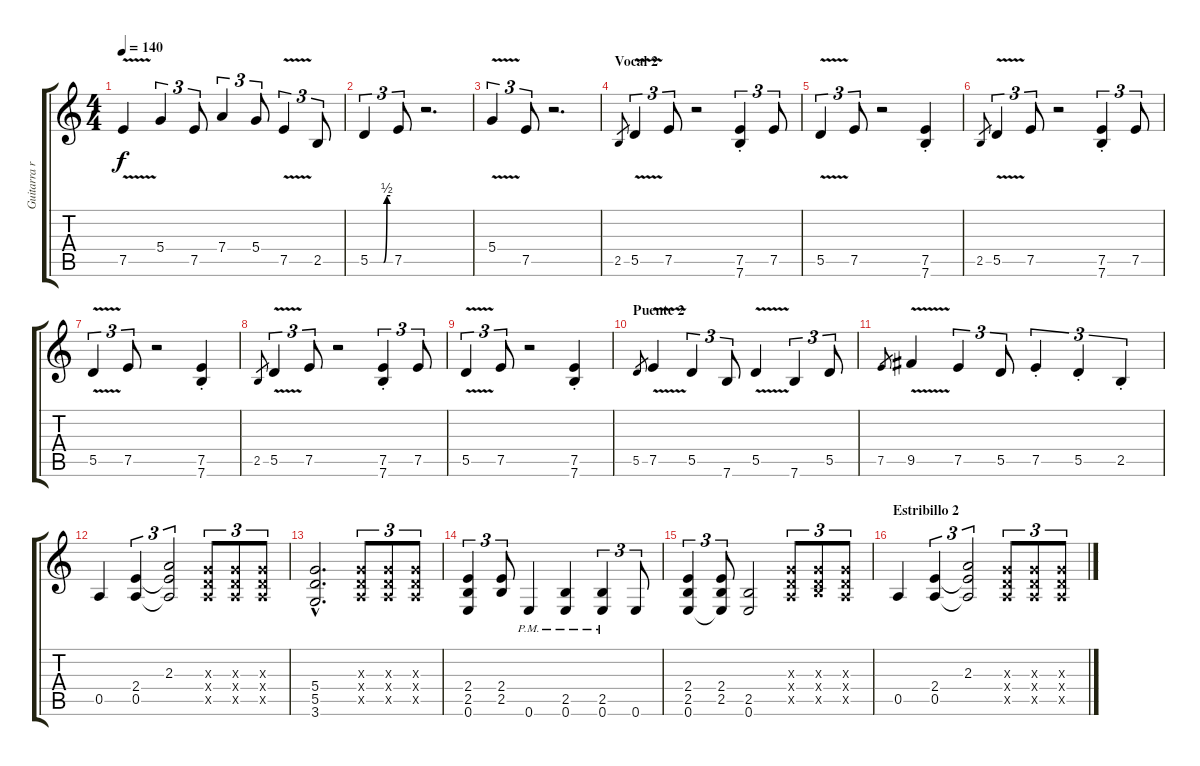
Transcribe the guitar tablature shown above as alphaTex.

\track ("Guitarra rítmica" "Guitarra r") {instrument electricguitarjazz}
\staff {score tabs}
\tuning (E4 B3 G3 D3 A2 E2) {hide}
\ts (4 4)
\tempo 140
\clef g2
\ks c
7.5{v}.4{dy f} 5.4.4{tu (3 2)} 7.5.8{tu (3 2)} 7.4.4{tu (3 2)} 5.4.8{tu (3 2)} 7.5{v}.4{tu (3 2)} 2.5.8{tu (3 2)} |
5.5{be (custom 0 0 40 0 50 2 60 2)}.4{tu (3 2)} 7.5.8{tu (3 2)} r.2{d} |
5.4{v}.4{tu (3 2)} 7.5.8{tu (3 2)} r.2{d} |
\section ("" "Vocal 2")
2.5.8{gr} 5.5{v}.4{tu (3 2)} 7.5.8{tu (3 2)} r.2 (7.5{st} 7.6{st}).4{tu (3 2)} 7.5.8{tu (3 2)} |
5.5{v}.4{tu (3 2)} 7.5.8{tu (3 2)} r.2 (7.5{st} 7.6{st}).4 |
2.5.8{gr} 5.5{v}.4{tu (3 2)} 7.5.8{tu (3 2)} r.2 (7.5{st} 7.6{st}).4{tu (3 2)} 7.5.8{tu (3 2)} |
5.5{v}.4{tu (3 2)} 7.5.8{tu (3 2)} r.2 (7.5{st} 7.6{st}).4 |
2.5.8{gr} 5.5{v}.4{tu (3 2)} 7.5.8{tu (3 2)} r.2 (7.5{st} 7.6{st}).4{tu (3 2)} 7.5.8{tu (3 2)} |
5.5{v}.4{tu (3 2)} 7.5.8{tu (3 2)} r.2 (7.5{st} 7.6{st}).4 |
\section ("" "Puente 2")
5.5.8{gr} 7.5{v}.4 5.5.4{tu (3 2)} 7.6.8{tu (3 2)} 5.5{v}.4 7.6.4{tu (3 2)} 5.5.8{tu (3 2)} |
7.5.8{gr} 9.5{v}.4 7.5.4{tu (3 2)} 5.5.8{tu (3 2)} 7.5{st}.4{tu (3 2)} 5.5{st}.4{tu (3 2)} 2.5{st}.4{tu (3 2)} |
0.5.4{instrument distortionguitar} (2.4 0.5).4{tu (3 2)} (2.3 2.4{t} 0.5{t}).2{tu (3 2)} (0.3{x} 0.4{x} 0.5{x}).8{tu (3 2)} (0.3{x} 0.4{x} 0.5{x}).8{tu (3 2)} (0.3{x} 0.4{x} 0.5{x}).8{tu (3 2)} |
(5.4{hac} 5.5{hac} 3.6{hac}).2{d} (0.3{x} 0.4{x} 0.5{x}).8{tu (3 2)} (0.3{x} 0.4{x} 0.5{x}).8{tu (3 2)} (0.3{x} 0.4{x} 0.5{x}).8{tu (3 2)} |
(2.4 2.5 0.6).4{tu (3 2)} (2.4 2.5).8{tu (3 2)} 0.6{pm}.4 (2.5{pm} 0.6{pm}).4 (2.5{pm} 0.6{pm}).4{tu (3 2)} 0.6.8{tu (3 2)} |
(2.4 2.5 0.6).4{tu (3 2)} (2.4 2.5 0.6{t}).8{tu (3 2)} (2.5 0.6).2 (0.3{x} 0.4{x} 0.5{x}).8{tu (3 2)} (0.3{x} 0.4{x} 2.5{x}).8{tu (3 2)} (0.3{x} 0.4{x} 0.5{x}).8{tu (3 2)} |
\section ("" "Estribillo 2")
0.5.4 (2.4 0.5).4{tu (3 2)} (2.3 2.4{t} 0.5{t}).2{tu (3 2)} (0.3{x} 0.4{x} 0.5{x}).8{tu (3 2)} (0.3{x} 0.4{x} 0.5{x}).8{tu (3 2)} (0.3{x} 0.4{x} 0.5{x}).8{tu (3 2)}
